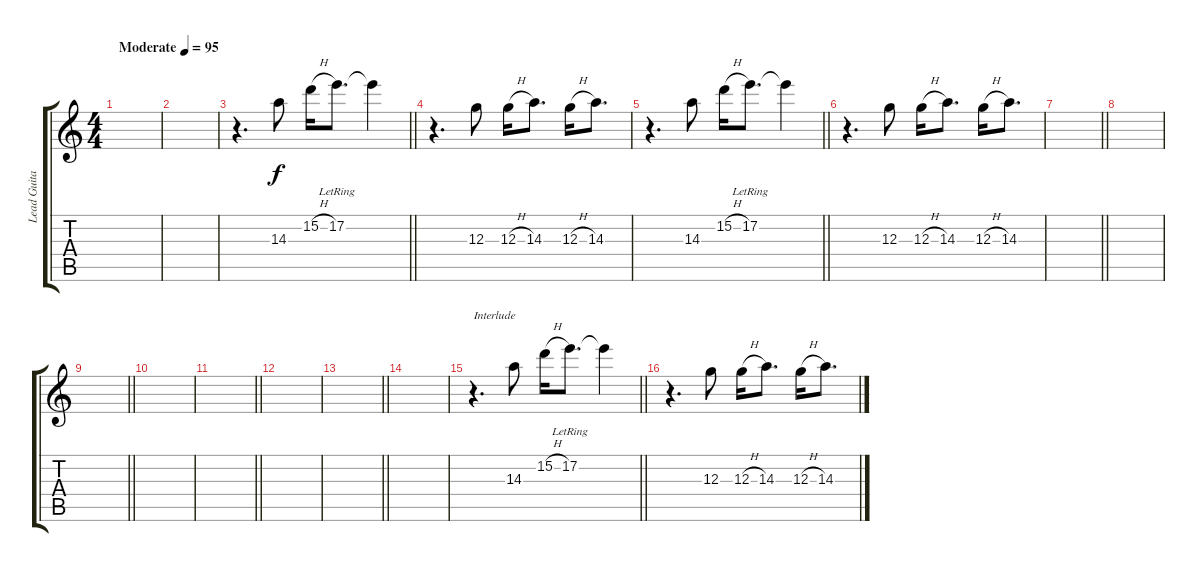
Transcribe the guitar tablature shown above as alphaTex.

\track ("Lead Guitar" "Lead Guita") {instrument electricguitarjazz}
\staff {score tabs}
\tuning (E4 B3 G3 D3 A2 E2) {hide}
\ts (4 4)
\tempo (95 "Moderate")
\clef g2
\ks c
|
|
\barLineRight lightlight
r.4{d} 14.3.8 15.2{h}.16 17.2{lr}.8{d} 17.2{t}.4 |
r.4{d} 12.3.8 12.3{h}.16 14.3.8{d} 12.3{h}.16 14.3.8{d} |
\barLineRight lightlight
r.4{d} 14.3.8 15.2{h}.16 17.2{lr}.8{d} 17.2{t}.4 |
r.4{d} 12.3.8 12.3{h}.16 14.3.8{d} 12.3{h}.16 14.3.8{d} |
\barLineRight lightlight
|
|
\barLineRight lightlight
|
|
\barLineRight lightlight
|
|
\barLineRight lightlight
|
|
\barLineRight lightlight
r.4{d txt "Interlude"} 14.3.8 15.2{h}.16 17.2{lr}.8{d} 17.2{t}.4 |
r.4{d} 12.3.8 12.3{h}.16 14.3.8{d} 12.3{h}.16 14.3.8{d}
